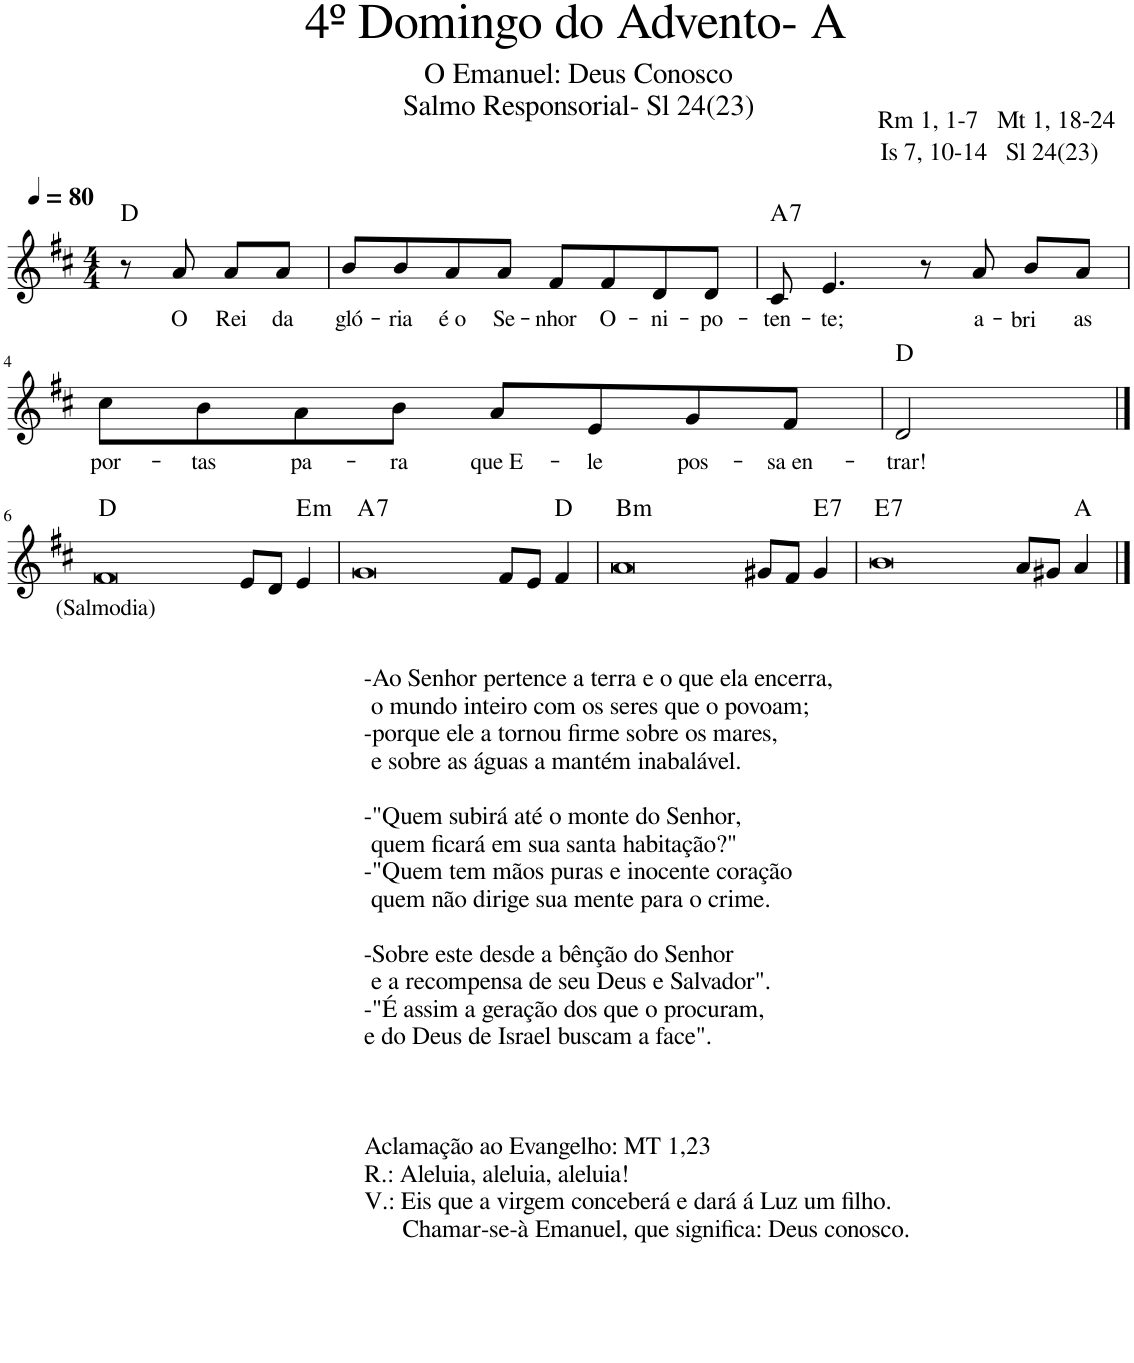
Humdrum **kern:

**kern	**text	**harte
*part1	*part1	*part1
*staff1	*staff1	*
*I"Voz	*	*
*I'Vo.	*	*
*clefG2	*	*
*k[f#c#]	*	*
*M4/4	*	*
*MM80	*	*
=1	=1	=1
8r	.	D:maj
!	!LO:LY:b	!
8a/	O	.
!	!LO:LY:b	!
8a/L	Rei	.
!	!LO:LY:b	!
8a/J	da	.
=2	=2	=2
!	!LO:LY:b	!
8b/L	gló-	.
!	!LO:LY:b	!
8b/	-ria	.
!	!LO:LY:b	!
8a/	é o	.
!	!LO:LY:b	!
8a/J	Se-	.
!	!LO:LY:b	!
8f#/L	-nhor	.
!	!LO:LY:b	!
8f#/	O-	.
!	!LO:LY:b	!
8d/	-ni-	.
!	!LO:LY:b	!
8d/J	-po-	.
=3	=3	=3
!	!LO:LY:b	!LO:H:kt=7
8c#/	-ten-	A:7
!	!LO:LY:b	!
4.e/	-te;	.
8r	.	.
!	!LO:LY:b	!
8a/	a-	.
!	!LO:LY:b	!
8b/L	-bri	.
!	!LO:LY:b	!
8a/J	as	.
!!LO:LB:g=z
=4	=4	=4
!	!LO:LY:b	!
8cc#\L	por-	.
!	!LO:LY:b	!
8b\	-tas	.
!	!LO:LY:b	!
8a\	pa-	.
!	!LO:LY:b	!
8b\J	-ra	.
!	!LO:LY:b	!
8a/L	que E-	.
!	!LO:LY:b	!
8e/	-le	.
!	!LO:LY:b	!
8g/	pos-	.
!	!LO:LY:b	!
8f#/J	-sa en-	.
=5	=5	=5
!	!LO:LY:b	!
2d/	-trar!	D:maj
!!LO:LB:g=z
==6	==6	==6
!LO:TX:b:t=-Ao Senhor pertence a terra e o que ela encerra,	!	!
!LO:TX:b:t=o mundo inteiro com os seres que o povoam;	!	!
!LO:TX:b:t=-porque ele a tornou firme sobre os mares,	!	!
!LO:TX:b:t=e sobre as águas a mantém inabalável.	!	!
!LO:TX:b:t=-"Quem subirá até o monte do Senhor,	!	!
!LO:TX:b:t=quem ficará em sua santa habitação?"	!	!
!LO:TX:b:t=-"Quem tem mãos puras e inocente coração	!	!
!LO:TX:b:t=quem não dirige sua mente para o crime.	!	!
!LO:TX:b:t=-Sobre este desde a bênção do Senhor	!	!
!LO:TX:b:t=e a recompensa de seu Deus e Salvador".	!	!
!LO:TX:b:t=-"É assim a geração dos que o procuram,	!	!
!LO:TX:b:t=e do Deus de Israel buscam a face".	!	!
!LO:TX:b:t=Aclamação ao Evangelho&colon; MT 1,23	!	!
!LO:TX:b:t=R.&colon; Aleluia, aleluia, aleluia!	!	!
!LO:TX:b:t=V.&colon; Eis que a virgem conceberá e dará á Luz um filho.	!	!
!LO:TX:b:t=Chamar-se-à Emanuel, que significa&colon; Deus conosco.	!	!
!	!LO:LY:b	!
[1f#	(Salmodia)	D:maj
1ryy	.	.
8e/L	.	.
8d/J	.	.
!	!	!LO:H:kt=m
4e/	.	E:min
=7	=7	=7
!	!	!LO:H:kt=7
[1g	.	A:7
1f#]	.	.
8f#/L	.	.
8e/J	.	.
4f#/	.	D:maj
=8	=8	=8
!	!	!LO:H:kt=m
[1a	.	B:min
1g]	.	.
8g#X/L	.	.
8f#/J	.	.
!	!	!LO:H:kt=7
4g#/	.	E:7
=9	=9	=9
!	!	!LO:H:kt=7
[1b	.	E:7
1a]	.	.
8a/L	.	.
8g#X/J	.	.
4a/	.	A:maj
==10	==10	==10
1b]	.	.
=	=	=
*-	*-	*-
